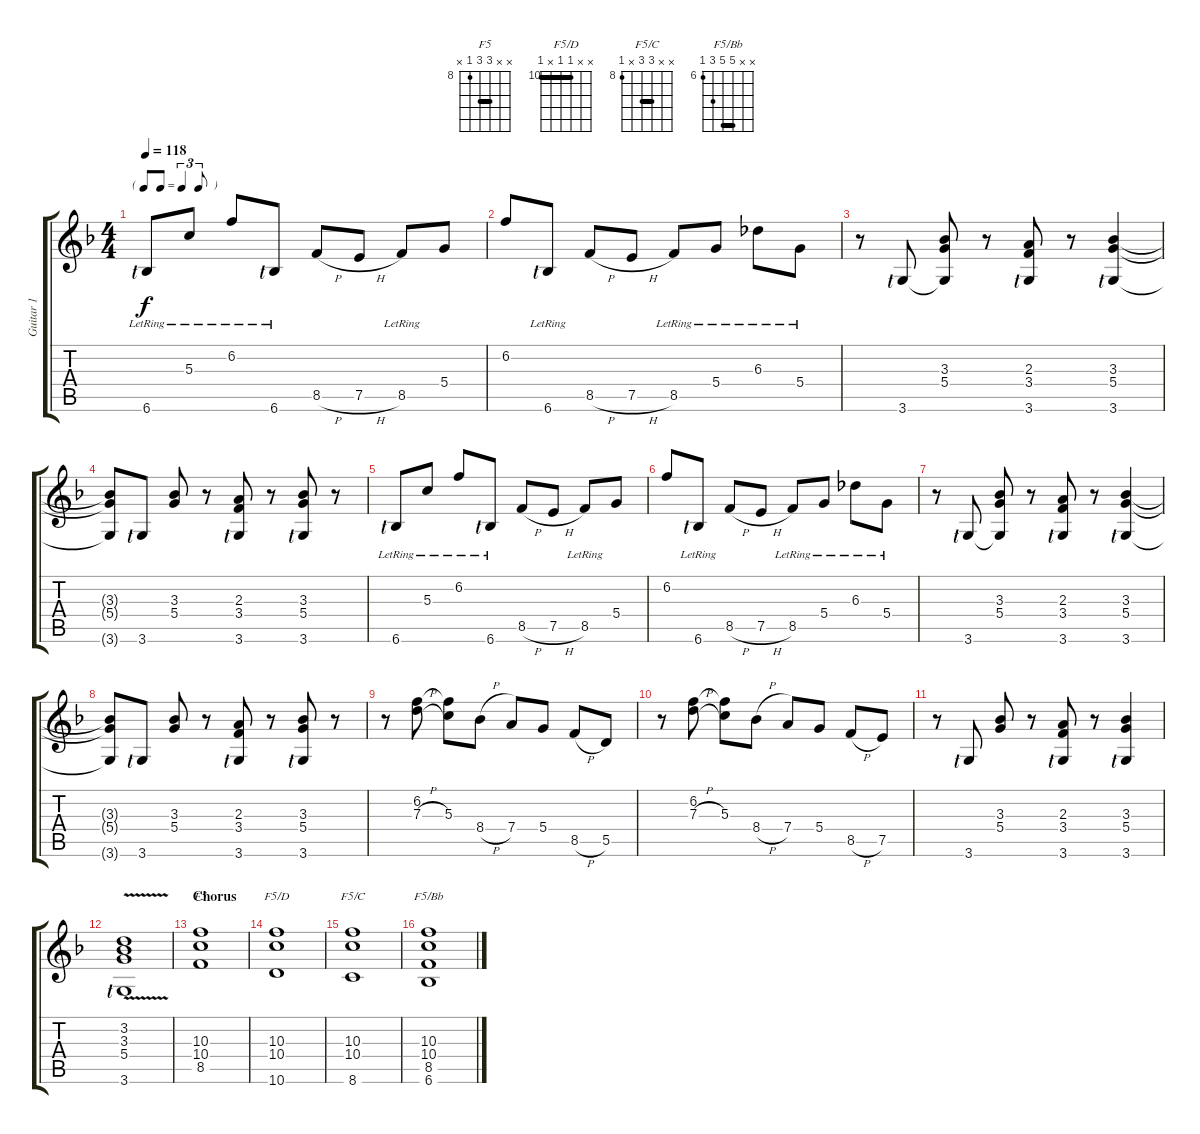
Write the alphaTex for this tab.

\track ("Guitar 1" "Guitar 1") {instrument electricguitarjazz}
\staff {score tabs}
\tuning (E4 B3 G3 D3 A2 E2) {hide}
\chord ("F5" x x 10 10 8 x) {firstfret 8 barre 10}
\chord ("F5/D" x x 10 10 x 10) {firstfret 10 barre 10}
\chord ("F5/C" x x 10 10 x 8) {firstfret 8 barre 10}
\chord ("F5/Bb" x x 10 10 8 6) {firstfret 6 barre 10}
\ts (4 4)
\tf triplet8th
\tempo 118
\clef g2
\ks f
6.6{lr lf 1}.8{dy f} 5.3{lr}.8 6.2{lr}.8 6.6{lr lf 1}.8 8.5{h}.8 7.5{h}.8 8.5{lr}.8 5.4.8 |
6.2.8 6.6{lr lf 1}.8 8.5{h}.8 7.5{h}.8 8.5{lr}.8 5.4{lr}.8 6.3{lr}.8 5.4{lr}.8 |
r.8 3.6{lf 1}.8 (3.3 5.4 3.6{t}).8 r.8 (2.3 3.4 3.6{lf 1}).8 r.8 (3.3 5.4 3.6{lf 1}).4 |
(3.3{t} 5.4{t} 3.6{t}).8 3.6{lf 1}.8 (3.3 5.4).8 r.8 (2.3 3.4 3.6{lf 1}).8 r.8 (3.3 5.4 3.6{lf 1}).8 r.8 |
6.6{lr lf 1}.8 5.3{lr}.8 6.2{lr}.8 6.6{lr lf 1}.8 8.5{h}.8 7.5{h}.8 8.5{lr}.8 5.4.8 |
6.2.8 6.6{lr lf 1}.8 8.5{h}.8 7.5{h}.8 8.5{lr}.8 5.4{lr}.8 6.3{lr}.8 5.4{lr}.8 |
r.8 3.6{lf 1}.8 (3.3 5.4 3.6{t}).8 r.8 (2.3 3.4 3.6{lf 1}).8 r.8 (3.3 5.4 3.6{lf 1}).4 |
(3.3{t} 5.4{t} 3.6{t}).8 3.6{lf 1}.8 (3.3 5.4).8 r.8 (2.3 3.4 3.6{lf 1}).8 r.8 (3.3 5.4 3.6{lf 1}).8 r.8 |
r.8 (6.2 7.3{h}).8 (6.2{t} 5.3).8 8.4{h}.8 7.4.8 5.4.8 8.5{h}.8 5.5.8 |
r.8 (6.2 7.3{h}).8 (6.2{t} 5.3).8 8.4{h}.8 7.4.8 5.4.8 8.5{h}.8 7.5.8 |
r.8 3.6{lf 1}.8 (3.3 5.4).8 r.8 (2.3 3.4 3.6{lf 1}).8 r.8 (3.3 5.4 3.6{lf 1}).4 |
(3.2{v} 3.3{v} 5.4{v} 3.6{v lf 1}).1 |
\section ("" "Chorus")
(10.3 10.4 8.5).1{ch "F5"} |
(10.3 10.4 10.6).1{ch "F5/D"} |
(10.3 10.4 8.6).1{ch "F5/C"} |
(10.3 10.4 8.5 6.6).1{ch "F5/Bb"}
